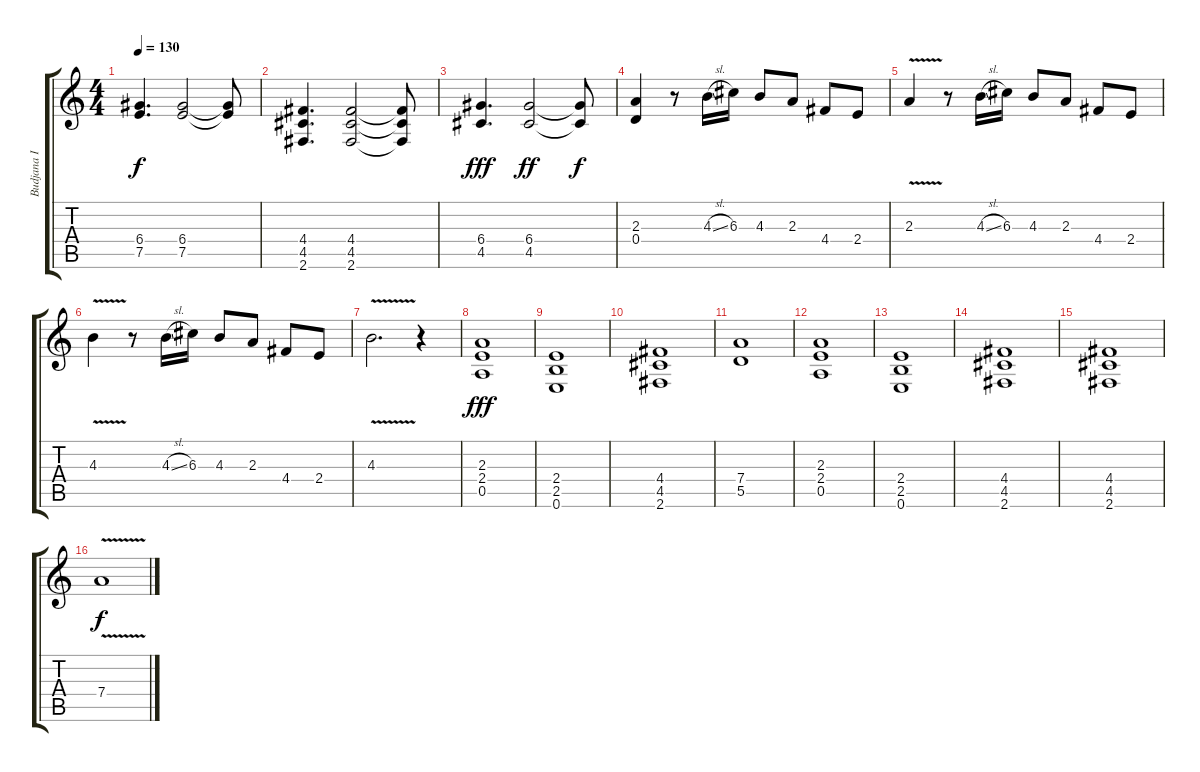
\track ("Budjana I" "Budjana I") {instrument distortionguitar}
\staff {score tabs}
\tuning (E4 B3 G3 D3 A2 E2) {hide}
\ts (4 4)
\tempo 130
\clef g2
\ks c
(6.4 7.5).4{d dy f} (6.4 7.5).2 (6.4{t} 7.5{t}).8 |
(4.4 4.5 2.6).4{d} (4.4 4.5 2.6).2 (4.4{t} 4.5{t} 2.6{t}).8 |
(6.4 4.5).4{d dy fff} (6.4 4.5).2{dy ff} (6.4{t} 4.5{t}).8{dy f} |
(2.3 0.4).4{volume 16} r.8 4.3{sl}.16 6.3.16 4.3.8 2.3.8 4.4.8 2.4.8 |
2.3{v}.4 r.8 4.3{sl}.16 6.3.16 4.3.8 2.3.8 4.4.8 2.4.8 |
4.3{v}.4 r.8 4.3{sl}.16 6.3.16 4.3.8 2.3.8 4.4.8 2.4.8 |
4.3{v}.2{d} r.4 |
(2.3 2.4 0.5).1{dy fff volume 13} |
(2.4 2.5 0.6).1 |
(4.4 4.5 2.6).1 |
(7.4 5.5).1 |
(2.3 2.4 0.5).1 |
(2.4 2.5 0.6).1 |
(4.4 4.5 2.6).1 |
(4.4 4.5 2.6).1 |
7.4{v}.1{dy f}
